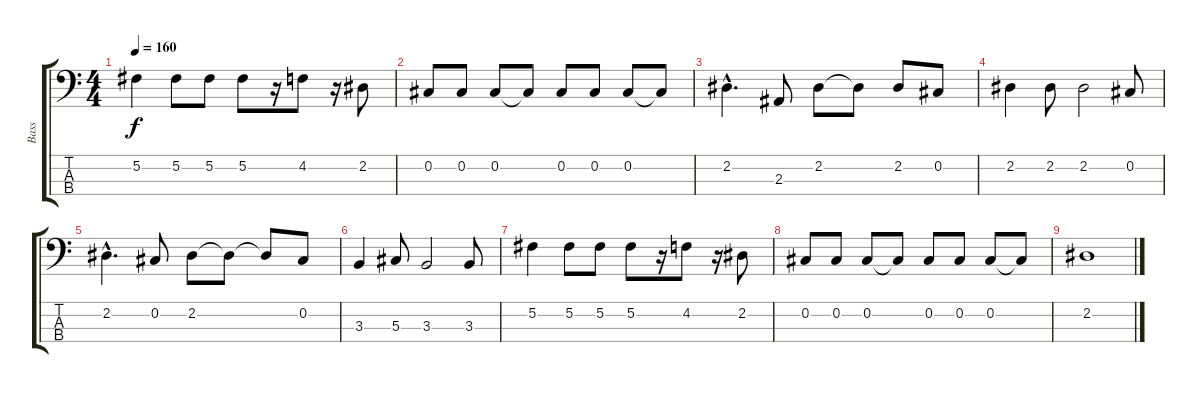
\track ("Bass" "Bass") {instrument slapbass2}
\staff {score tabs}
\tuning (Gb2 Db2 Ab1 Eb1) {hide}
\ts (4 4)
\tempo 160
\clef f4
\ks c
5.2.4{dy f} 5.2.8 5.2.8 5.2.8 r.16 4.2.8 r.16 2.2.8 |
0.2.8 0.2.8 0.2.8 0.2{t}.8 0.2.8 0.2.8 0.2.8 0.2{t}.8 |
2.2{hac}.4{d} 2.3.8 2.2.8 2.2{t}.8 2.2.8 0.2.8 |
2.2.4 2.2.8 2.2.2 0.2.8 |
2.2{hac}.4{d} 0.2.8 2.2.8 2.2{t}.8 2.2{t}.8 0.2.8 |
3.3.4 5.3.8 3.3.2 3.3.8 |
5.2.4 5.2.8 5.2.8 5.2.8 r.16 4.2.8 r.16 2.2.8 |
0.2.8 0.2.8 0.2.8 0.2{t}.8 0.2.8 0.2.8 0.2.8 0.2{t}.8 |
2.2.1
